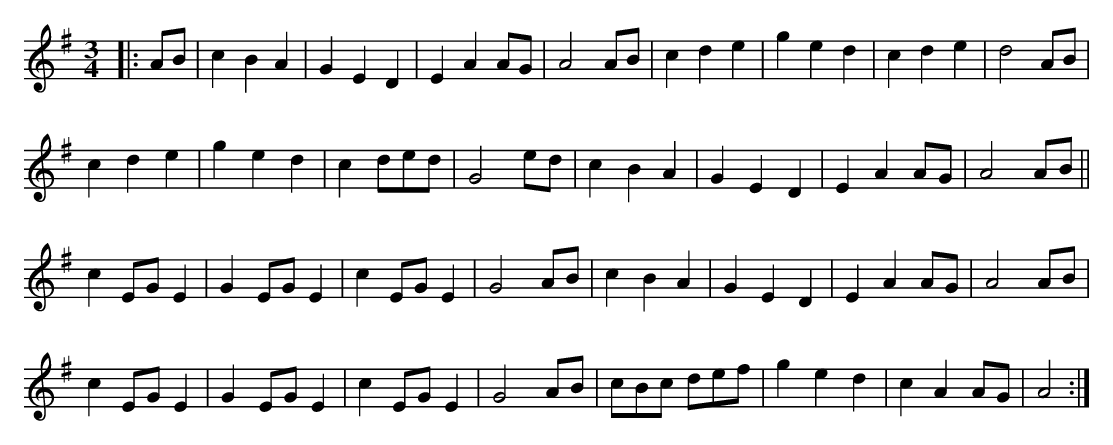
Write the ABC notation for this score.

X:1
M:3/4
K:G
|:AB|c2 B2 A2|G2 E2 D2|E2 A2 AG|A4 AB|c2 d2 e2|g2 e2 d2|c2 d2 e2|d4 AB|
c2 d2 e2|g2 e2 d2|c2 ded|G4 ed|c2 B2 A2|G2 E2 D2|E2 A2 AG|A4 AB||
c2 EG E2|G2 EG E2|c2 EG E2|G4 AB|c2 B2 A2|G2 E2 D2|E2 A2 AG|A4 AB|
c2 EG E2|G2 EG E2|c2 EG E2|G4 AB|cBc def|g2 e2 d2|c2 A2 AG|A4:|
